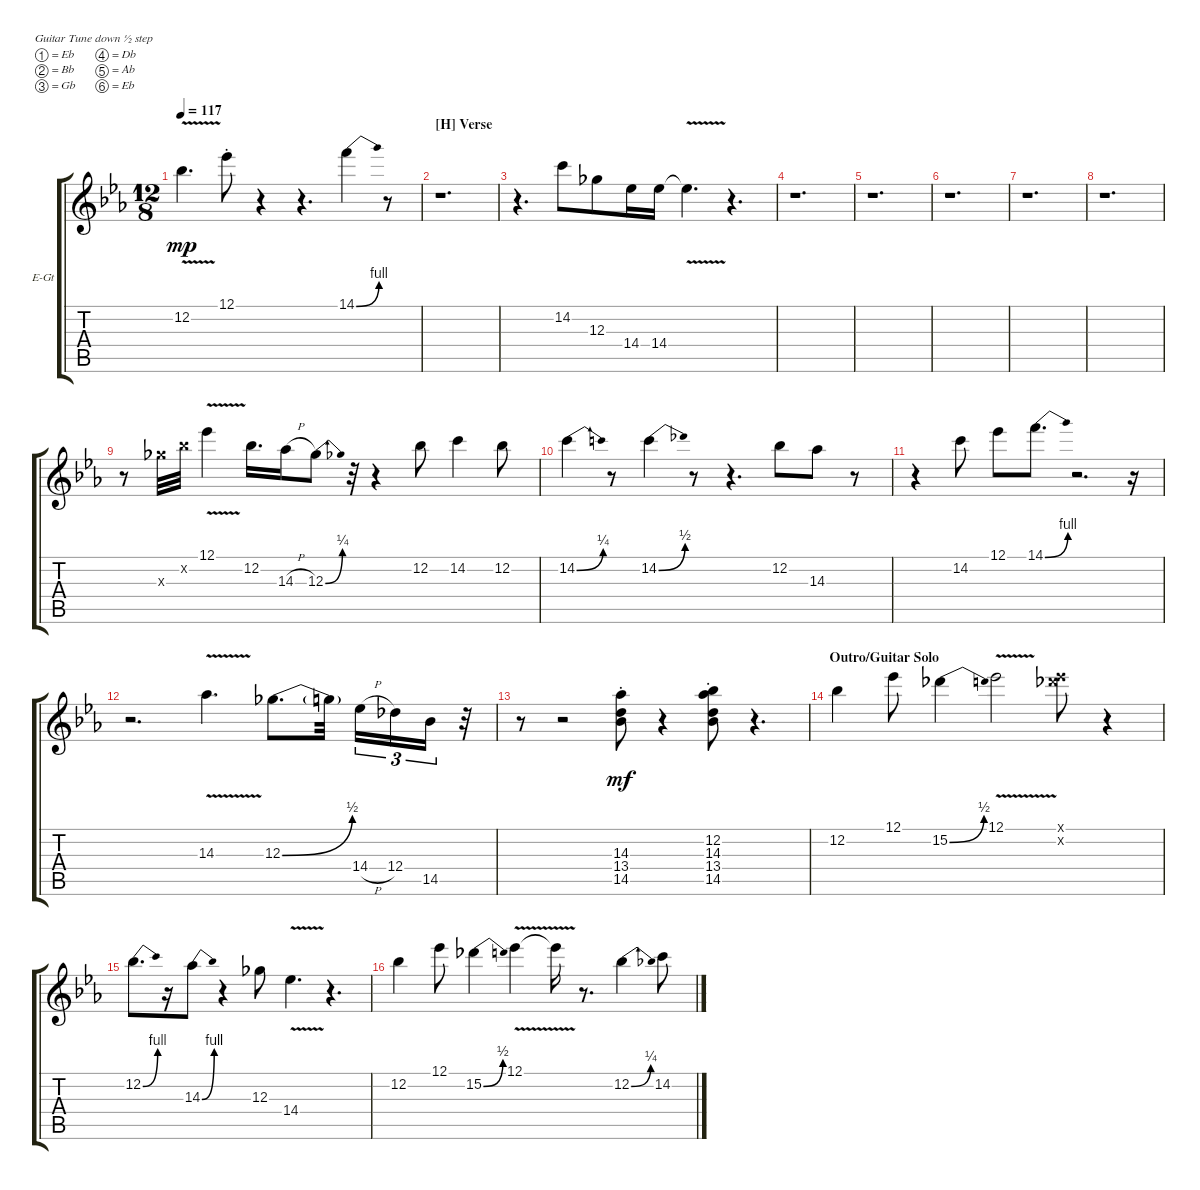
\defaultSystemsLayout 4
\bracketExtendMode groupsimilarinstruments
\firstSystemTrackNameOrientation horizontal
\otherSystemsTrackNameOrientation horizontal
\track ("Electric Guitar" "E-Gt") {instrument electricguitarclean}
\staff {score tabs}
\tuning (Eb4 Bb3 Gb3 Db3 Ab2 Eb2)
\ts (12 8)
\tempo 117
\clef g2
\ks eb
12.2{v}.4{d dy mp} 12.1{st}.8 r.4 r.4{d} 14.1{be (bend 0 0 29.4 4)}.4 r.8 |
\section ("H" "Verse")
r.1{d} |
r.4{d} 14.2.8 12.3.8 14.4.16 14.4.16 14.4{v t}.4{d} r.4{d} |
r.1{d} |
r.1{d} |
r.1{d} |
r.1{d} |
r.1{d} |
r.8 12.3{x}.32 12.2{x}.32 12.1{v}.4 12.2.16{d} 14.3{h}.16 12.3{be (bend 0 0 31.2 1)}.8 r.32 r.4 12.2.8 14.2.4 12.2.8 |
14.2{be (bend 0 0 46.8 1)}.4 r.8 14.2{be (bend 0 0 29.4 2)}.4 r.8 r.4{d} 12.2.8 14.3.8 r.8 |
r.4 14.2.8 12.1.8 14.1{be (bend 0 0 42 4)}.8{d} r.2{d} r.16 |
r.2{d} 14.3{v}.4{d} 12.3{be (bend 0 0 15.6 2)}.8{d} 12.3{t}.32 14.4{h}.16{tu (3 2)} 12.4.16{tu (3 2)} 14.5.16{tu (3 2)} r.32 |
r.8 r.2 (13.4{st} 14.3{st} 14.5).8{dy mf} r.4 (14.3{st} 13.4{st} 14.5{st} 12.2{st}).8 r.4{d} |
\section ("" "Outro/Guitar Solo")
12.2.4 12.1.8 15.2{be (bend 0 0 30 2)}.4 12.1{v}.2 (12.1{x} 15.2{x}).8 r.4 |
12.2{be (bend 0 0 30 4)}.8{d} r.16 14.3{be (bend 0 0 28.799999999999997 4)}.8 r.4 12.3.8 14.4{v}.4{d} r.4{d} |
12.2.4 12.1.8 15.2{be (bend 0 0 30 2)}.4 12.1{v}.4 12.1{v t}.16 r.8{d} 12.2{be (bend 0 0 30 1)}.4 14.2.8
